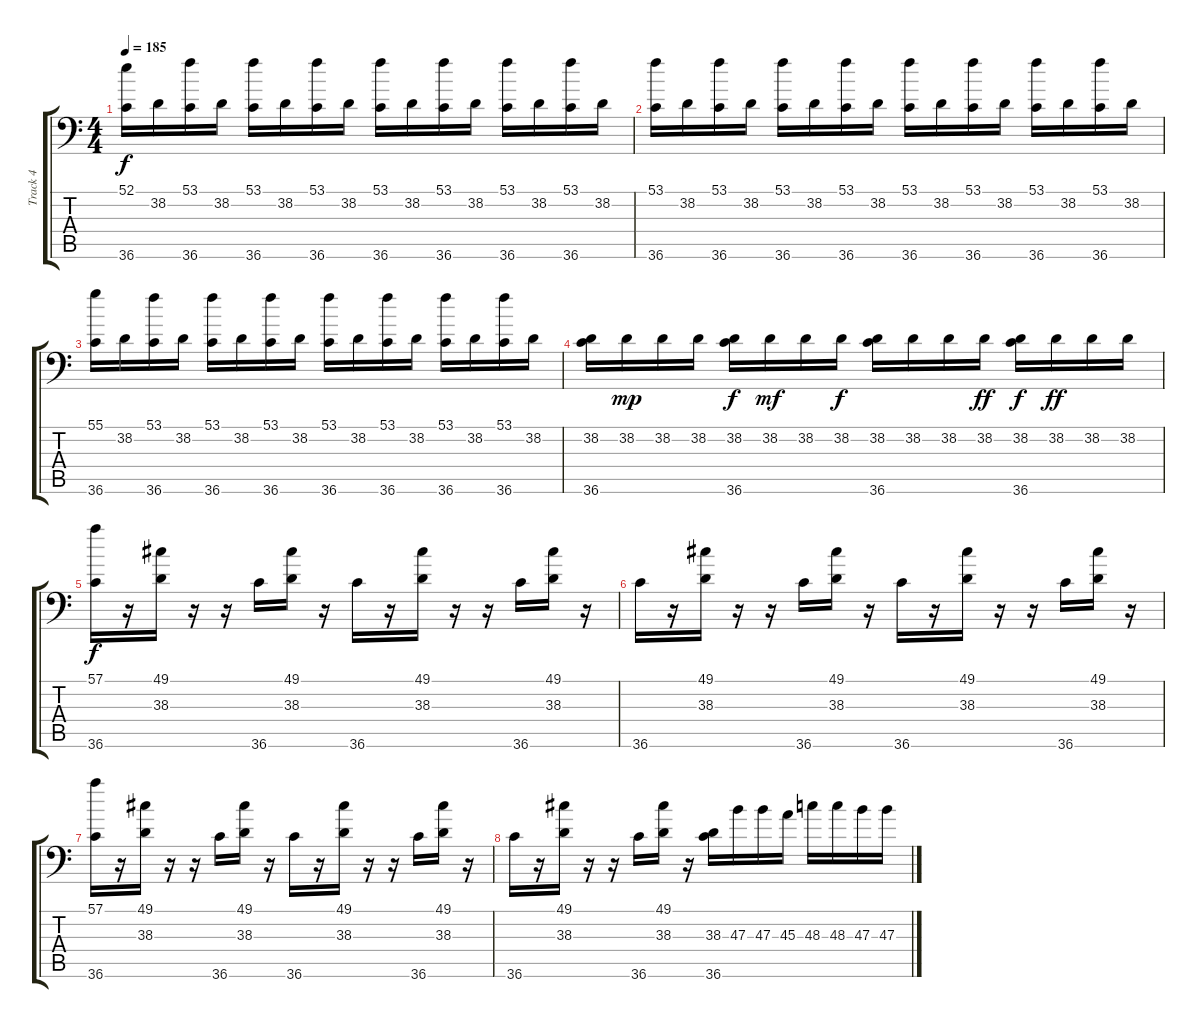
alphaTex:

\track ("Track 4" "Track 4") {instrument acousticgrandpiano}
\staff {score tabs}
\tuning (C-1 C-1 C-1 C-1 C-1 C-1) {hide}
\ts (4 4)
\tempo 185
\clef f4
\ks c
(52.1 36.6).16{dy f} 38.2.16 (53.1 36.6).16 38.2.16 (53.1 36.6).16 38.2.16 (53.1 36.6).16 38.2.16 (53.1 36.6).16 38.2.16 (53.1 36.6).16 38.2.16 (53.1 36.6).16 38.2.16 (53.1 36.6).16 38.2.16 |
(53.1 36.6).16 38.2.16 (53.1 36.6).16 38.2.16 (53.1 36.6).16 38.2.16 (53.1 36.6).16 38.2.16 (53.1 36.6).16 38.2.16 (53.1 36.6).16 38.2.16 (53.1 36.6).16 38.2.16 (53.1 36.6).16 38.2.16 |
(55.1 36.6).16 38.2.16 (53.1 36.6).16 38.2.16 (53.1 36.6).16 38.2.16 (53.1 36.6).16 38.2.16 (53.1 36.6).16 38.2.16 (53.1 36.6).16 38.2.16 (53.1 36.6).16 38.2.16 (53.1 36.6).16 38.2.16 |
(38.2 36.6).16 38.2.16{dy mp} 38.2.16 38.2.16 (38.2 36.6).16{dy f} 38.2.16{dy mf} 38.2.16 38.2.16{dy f} (38.2 36.6).16 38.2.16 38.2.16 38.2.16{dy ff} (38.2 36.6).16{dy f} 38.2.16{dy ff} 38.2.16 38.2.16 |
(57.1 36.6).16{dy f} r.16 (49.1 38.3).16 r.16 r.16 36.6.16 (49.1 38.3).16 r.16 36.6.16 r.16 (49.1 38.3).16 r.16 r.16 36.6.16 (49.1 38.3).16 r.16 |
36.6.16 r.16 (49.1 38.3).16 r.16 r.16 36.6.16 (49.1 38.3).16 r.16 36.6.16 r.16 (49.1 38.3).16 r.16 r.16 36.6.16 (49.1 38.3).16 r.16 |
(57.1 36.6).16 r.16 (49.1 38.3).16 r.16 r.16 36.6.16 (49.1 38.3).16 r.16 36.6.16 r.16 (49.1 38.3).16 r.16 r.16 36.6.16 (49.1 38.3).16 r.16 |
36.6.16 r.16 (49.1 38.3).16 r.16 r.16 36.6.16 (49.1 38.3).16 r.16 (38.3 36.6).16 47.3.16 47.3.16 45.3.16 48.3.16 48.3.16 47.3.16 47.3.16
